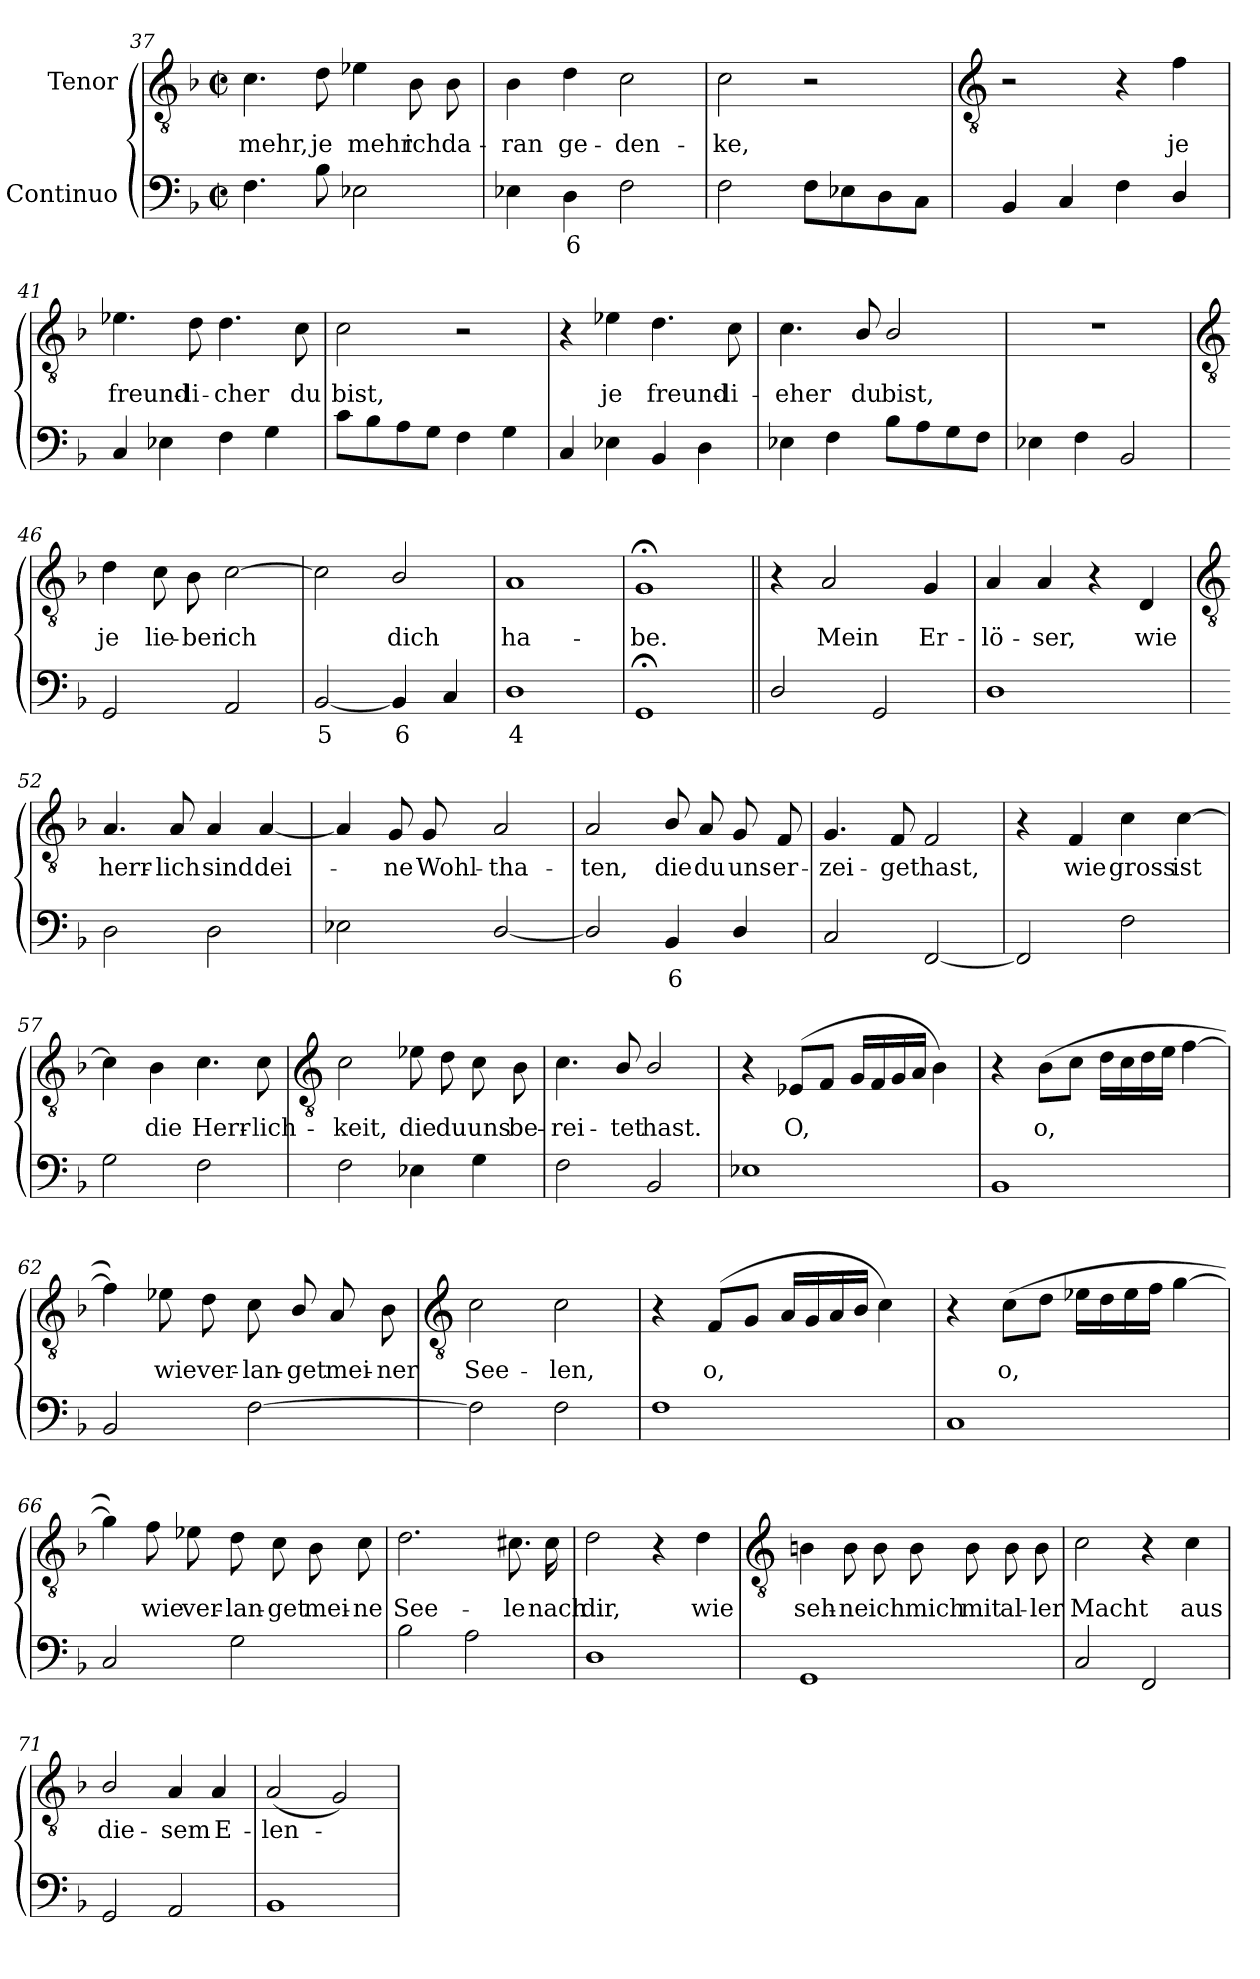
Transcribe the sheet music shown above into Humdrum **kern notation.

**kern	**text	**kern	**text
*part2	*part2	*part1	*part1
*staff2	*staff2	*staff1	*staff1
*I"Continuo	*	*I"Tenor	*
*clefF4	*	*clefGv2	*
*k[b-]	*	*k[b-]	*
*F:	*	*F:	*
*M2/2	*	*M2/2	*
*met(c|)	*	*met(c|)	*
=37	=37	=37	=37
!	!	!	!LO:LY:b
4.F	.	4.c	mehr,
!	!	!	!LO:LY:b
8B-	.	8d	je
!	!	!	!LO:LY:b
2E-X	.	4e-X	mehr
!	!	!	!LO:LY:b
.	.	8B-	ich
!	!	!	!LO:LY:b
.	.	8B-	da-
=38	=38	=38	=38
!	!	!	!LO:LY:b
4E-X	.	4B-	-ran
!	!LO:LY:b	!	!LO:LY:b
4D	6	4d	ge-
!	!	!	!LO:LY:b
2F	.	2c	-den-
=39	=39	=39	=39
!	!	!	!LO:LY:b
2F	.	2c	-ke,
8FL	.	2r	.
8E-X	.	.	.
8D	.	.	.
8CJ	.	.	.
!!LO:LB:g=z
=40	=40	=40	=40
*	*	*clefGv2	*
4BB-	.	2r	.
4C	.	.	.
4F	.	4r	.
!	!	!	!LO:LY:b
4D/	.	4f	je
=41	=41	=41	=41
!	!	!	!LO:LY:b
4C	.	4.e-X	freund-
4E-X	.	.	.
!	!	!	!LO:LY:b
.	.	8d	-li-
!	!	!	!LO:LY:b
4F	.	4.d	-cher
4G	.	.	.
!	!	!	!LO:LY:b
.	.	8c	du
=42	=42	=42	=42
!	!	!	!LO:LY:b
8cL	.	2c	bist,
8B-	.	.	.
8A	.	.	.
8GJ	.	.	.
4F	.	2r	.
4G	.	.	.
=43	=43	=43	=43
4C	.	4r	.
!	!	!	!LO:LY:b
4E-X	.	4e-X	je
!	!	!	!LO:LY:b
4BB-	.	4.d	freund-
4D	.	.	.
!	!	!	!LO:LY:b
.	.	8c	-li-
=44	=44	=44	=44
!	!	!	!LO:LY:b
4E-X	.	4.c	-eher
4F	.	.	.
!	!	!	!LO:LY:b
.	.	8B-/	du
!	!	!	!LO:LY:b
8B-L	.	2B-/	bist,
8A	.	.	.
8G	.	.	.
8FJ	.	.	.
=45	=45	=45	=45
4E-X	.	1r	.
4F	.	.	.
2BB-	.	.	.
!!LO:LB:g=z
=46	=46	=46	=46
*	*	*clefGv2	*
!	!	!	!LO:LY:b
2GG	.	4d	je
!	!	!	!LO:LY:b
.	.	8c	lie-
!	!	!	!LO:LY:b
.	.	8B-	-ber
!	!	!	!LO:LY:b
2AA	.	[2c	ich
=47	=47	=47	=47
!	!LO:LY:b	!	!
[2BB-	5	2c]	.
!	!LO:LY:b	!	!LO:LY:b
4BB-]	6	2B-/	dich
4C	.	.	.
=48	=48	=48	=48
!	!LO:LY:b	!	!LO:LY:b
1D	4	1A	ha-
=49	=49	=49	=49
!	!	!	!LO:LY:b
1GG;<	.	1G;<	-be.
=50||	=50||	=50||	=50||
2D/	.	4r	.
!	!	!	!LO:LY:b
.	.	2A	Mein
2GG	.	.	.
!	!	!	!LO:LY:b
.	.	4G	Er-
=51	=51	=51	=51
!	!	!	!LO:LY:b
1D	.	4A	-lö-
!	!	!	!LO:LY:b
.	.	4A	-ser,
.	.	4r	.
!	!	!	!LO:LY:b
.	.	4D	wie
!!LO:LB:g=z
=52	=52	=52	=52
*	*	*clefGv2	*
!	!	!	!LO:LY:b
2D	.	4.A	herr-
!	!	!	!LO:LY:b
.	.	8A	-lich
!	!	!	!LO:LY:b
2D	.	4A	sind
!	!	!	!LO:LY:b
.	.	[4A	dei-
=53	=53	=53	=53
2E-X	.	4A]	.
!	!	!	!LO:LY:b
.	.	8G	ne
!	!	!	!LO:LY:b
.	.	8G	Wohl-
!	!	!	!LO:LY:b
[2D/	.	2A	-tha-
=54	=54	=54	=54
!	!	!	!LO:LY:b
2D/]	.	2A	-ten,
!	!LO:LY:b	!	!LO:LY:b
4BB-	6	8B-/	die
!	!	!	!LO:LY:b
.	.	8A	du
!	!	!	!LO:LY:b
4D/	.	8G	uns
!	!	!	!LO:LY:b
.	.	8F	er-
=55	=55	=55	=55
!	!	!	!LO:LY:b
2C	.	4.G	-zei-
!	!	!	!LO:LY:b
.	.	8F	-get
!	!	!	!LO:LY:b
[2FF	.	2F	hast,
=56	=56	=56	=56
2FF]	.	4r	.
!	!	!	!LO:LY:b
.	.	4F	wie
!	!	!	!LO:LY:b
2F	.	4c	gross
!	!	!	!LO:LY:b
.	.	[4c	ist
=57	=57	=57	=57
2G	.	4c]	.
!	!	!	!LO:LY:b
.	.	4B-	die
!	!	!	!LO:LY:b
2F	.	4.c	Herr-
!	!	!	!LO:LY:b
.	.	8c	-lich-
!!LO:LB:g=z
=58	=58	=58	=58
*	*	*clefGv2	*
!	!	!	!LO:LY:b
2F	.	2c	-keit,
!	!	!	!LO:LY:b
4E-X	.	8e-X	die
!	!	!	!LO:LY:b
.	.	8d	du
!	!	!	!LO:LY:b
4G	.	8c	uns
!	!	!	!LO:LY:b
.	.	8B-	be-
=59	=59	=59	=59
!	!	!	!LO:LY:b
2F	.	4.c	-rei-
!	!	!	!LO:LY:b
.	.	8B-/	-tet
!	!	!	!LO:LY:b
2BB-	.	2B-/	hast.
=60	=60	=60	=60
1E-X	.	4r	.
!	!	!	!LO:LY:b
.	.	(<8E-XL	O,
.	.	8FJ	.
.	.	16GLL	.
.	.	16F	.
.	.	16G	.
.	.	16AJJ	.
.	.	4B-)	.
=61	=61	=61	=61
1BB-	.	4r	.
!	!	!	!LO:LY:b
.	.	(>8B-L	o,
.	.	8cJ	.
.	.	16dLL	.
.	.	16c	.
.	.	16d	.
.	.	16eJJ	.
.	.	[4f	.
=62	=62	=62	=62
2BB-	.	4f])	.
!	!	!	!LO:LY:b
.	.	8e-X	wie
!	!	!	!LO:LY:b
.	.	8d	ver-
!	!	!	!LO:LY:b
[2F	.	8c	-lan-
!	!	!	!LO:LY:b
.	.	8B-/	-get
!	!	!	!LO:LY:b
.	.	8A	mei-
!	!	!	!LO:LY:b
.	.	8B-	-ner
!!LO:LB:g=z
=63	=63	=63	=63
*	*	*clefGv2	*
!	!	!	!LO:LY:b
2F]	.	2c	See-
!	!	!	!LO:LY:b
2F	.	2c	-len,
=64	=64	=64	=64
1F	.	4r	.
!	!	!	!LO:LY:b
.	.	(<8FL	o,
.	.	8GJ	.
.	.	16ALL	.
.	.	16G	.
.	.	16A	.
.	.	16B-JJ	.
.	.	4c)	.
=65	=65	=65	=65
1C	.	4r	.
!	!	!	!LO:LY:b
.	.	(>8cL	o,
.	.	8dJ	.
.	.	16e-XLL	.
.	.	16d	.
.	.	16e-	.
.	.	16fJJ	.
.	.	[4g	.
=66	=66	=66	=66
2C	.	4g])	.
!	!	!	!LO:LY:b
.	.	8f	wie
!	!	!	!LO:LY:b
.	.	8e-X	ver-
!	!	!	!LO:LY:b
2G	.	8d	-lan-
!	!	!	!LO:LY:b
.	.	8c	-get
!	!	!	!LO:LY:b
.	.	8B-	mei-
!	!	!	!LO:LY:b
.	.	8c	-ne
=67	=67	=67	=67
!	!	!	!LO:LY:b
2B-	.	2.d	See-
2A	.	.	.
!	!	!	!LO:LY:b
.	.	8.c#X	-le
!	!	!	!LO:LY:b
.	.	16c#	nach
=68	=68	=68	=68
!	!	!	!LO:LY:b
1D	.	2d	dir,
.	.	4r	.
!	!	!	!LO:LY:b
.	.	4d	wie
!!LO:LB:g=z
=69	=69	=69	=69
*	*	*clefGv2	*
!	!	!	!LO:LY:b
1GG	.	4Bn	seh-
!	!	!	!LO:LY:b
.	.	8B	-ne
!	!	!	!LO:LY:b
.	.	8B	ich
!	!	!	!LO:LY:b
.	.	8B	mich
!	!	!	!LO:LY:b
.	.	8B	mit
!	!	!	!LO:LY:b
.	.	8B	al-
!	!	!	!LO:LY:b
.	.	8B	-ler
=70	=70	=70	=70
!	!	!	!LO:LY:b
2C	.	2c	Macht
2FF	.	4r	.
!	!	!	!LO:LY:b
.	.	4c	aus
=71	=71	=71	=71
!	!	!	!LO:LY:b
2GG	.	2B-/	die-
!	!	!	!LO:LY:b
2AA	.	4A	-sem
!	!	!	!LO:LY:b
.	.	4A	E-
=72	=72	=72	=72
!	!	!	!LO:LY:b
1BB-	.	(<2A	-len-
.	.	2G)	.
=	=	=	=
*-	*-	*-	*-
